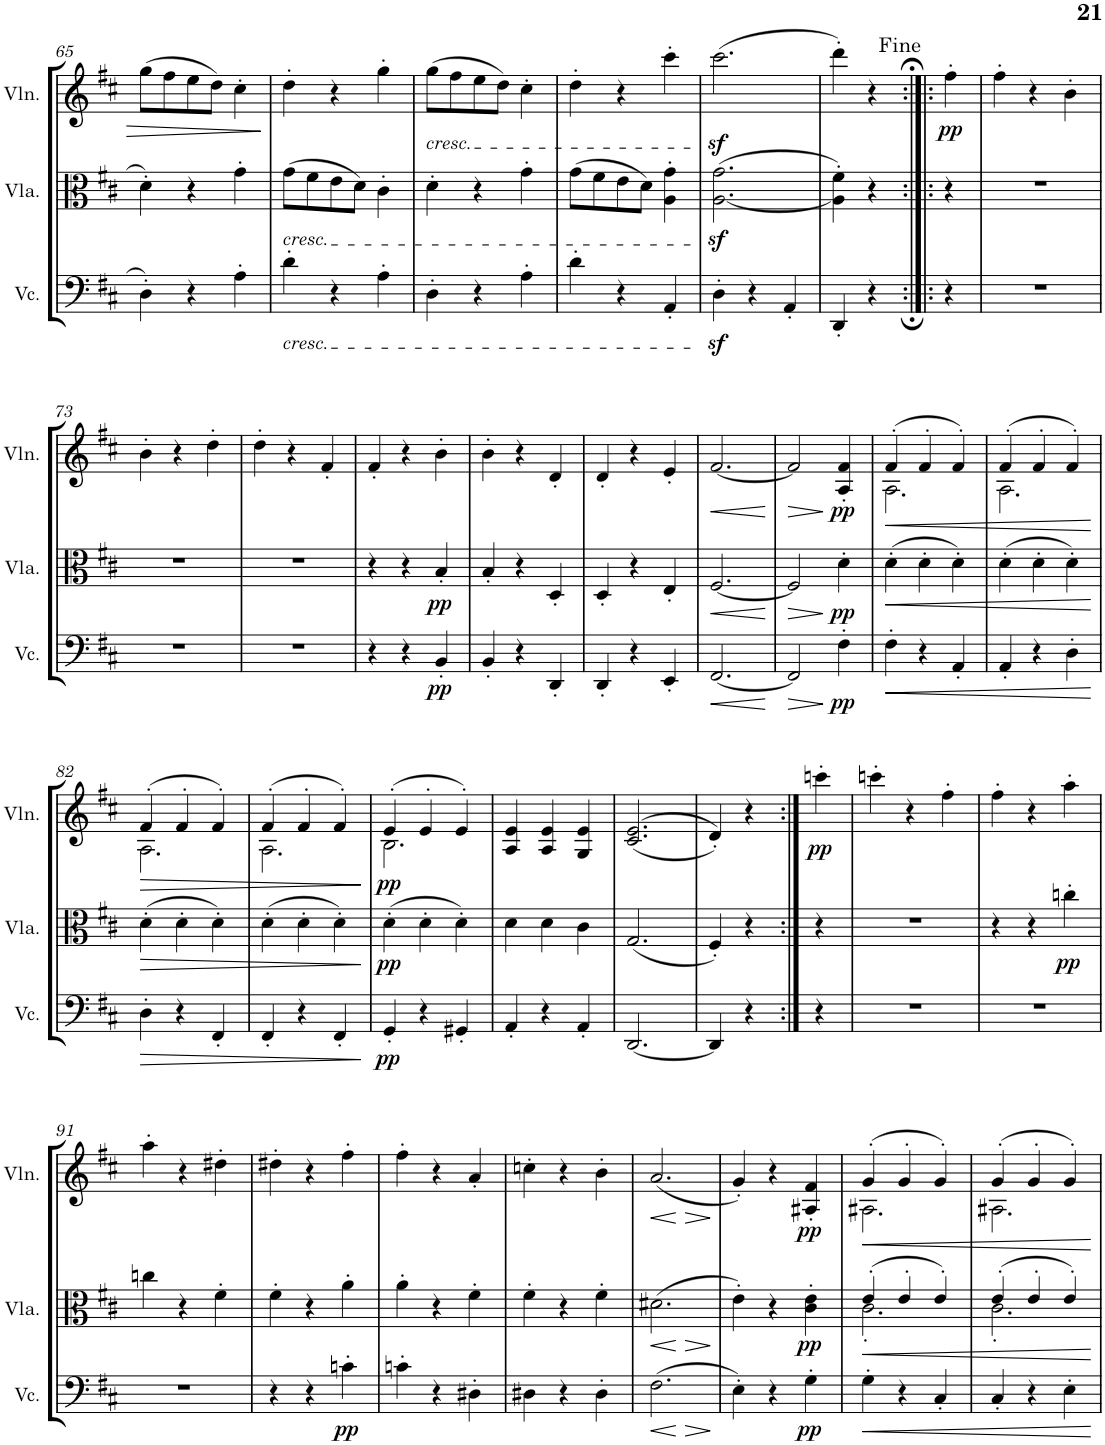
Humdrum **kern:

**kern	**dynam	**kern	**dynam	**kern	**dynam
*part3	*part3	*part2	*part2	*part1	*part1
*staff3	*staff3	*staff2	*staff2	*staff1	*staff1
*I"Violoncello	*	*I"Viola	*	*I"Violin	*
*I'Vc.	*	*I'Vla.	*	*I'Vln.	*
!!LO:PB:g=z
*clefF4	*	*clefC3	*	*clefG2	*
*k[f#c#]	*	*k[f#c#]	*	*k[f#c#]	*
*M3/4	*	*M3/4	*	*M3/4	*
=65	=65	=65	=65	=65	=65
4D'\	.	4d'\	.	(8gg\L	.
.	.	.	.	8ff#\	.
4r	.	4r	.	8ee\	.
.	.	.	.	8dd\J)	.
4A'\	.	4g'\	.	4cc#'\	.
=66	=66	=66	=66	=66	=66
!	!	!LO:TX:b:i:t=cresc.	!	!	!
!LO:TX:b:i:t=cresc.	!	!	!	!	!
4d'\	.	(8g\L	.	4dd'\	.
.	.	8f#\	.	.	.
4r	.	8e\	.	4r	.
.	.	8d\J)	.	.	.
4A'\	.	4c#'\	.	4gg'\	.
=67	=67	=67	=67	=67	=67
!	!	!	!	!LO:TX:b:i:t=cresc.	!
4D'\	.	4d'\	.	(8gg\L	.
.	.	.	.	8ff#\	.
4r	.	4r	.	8ee\	.
.	.	.	.	8dd\J)	.
4A'\	.	4g'\	.	4cc#'\	.
=68	=68	=68	=68	=68	=68
4d'\	.	(8g\L	.	4dd'\	.
.	.	8f#\	.	.	.
4r	.	8e\	.	4r	.
.	.	8d\J)	.	.	.
4AA'/	.	4A\' 4g\'	.	4ccc#'\	.
=69	=69	=69	=69	=69	=69
4Dz<'\	.	([2.A\z< 2.g\z<	.	(2.ccc#z<\	.
4r	.	.	.	.	.
4AA'/	.	.	.	.	.
=70	=70	=70	=70	=70	=70
4DD'/	.	4A\]' 4f#\')	.	4ddd'\)	.
4r	.	4r	.	4r	.
=71:|!|:	=71:|!|:	=71:|!|:	=71:|!|:	=71:|!|:	=71:|!|:
!	!	!	!	!	!LO:DY:b
4r	.	4r	.	4ff#'\	pp
=72	=72	=72	=72	=72	=72
2.r	.	2.r	.	4ff#'\	.
.	.	.	.	4r	.
.	.	.	.	4b'\	.
!!LO:LB:g=z
=73	=73	=73	=73	=73	=73
2.r	.	2.r	.	4b'\	.
.	.	.	.	4r	.
.	.	.	.	4dd'\	.
=74	=74	=74	=74	=74	=74
2.r	.	2.r	.	4dd'\	.
.	.	.	.	4r	.
.	.	.	.	4f#'/	.
=75	=75	=75	=75	=75	=75
4r	.	4r	.	4f#'/	.
4r	.	4r	.	4r	.
!	!LO:DY:b	!	!LO:DY:b	!	!
4BB'/	pp	4B'/	pp	4b'\	.
=76	=76	=76	=76	=76	=76
4BB'/	.	4B'/	.	4b'\	.
4r	.	4r	.	4r	.
4DD'/	.	4D'/	.	4d'/	.
=77	=77	=77	=77	=77	=77
4DD'/	.	4D'/	.	4d'/	.
4r	.	4r	.	4r	.
4EE'/	.	4E'/	.	4e'/	.
=78	=78	=78	=78	=78	=78
!	!LO:HP:b	!	!LO:HP:b	!	!LO:HP:b
[2.FF#/	<	[2.F#/	<	[2.f#/	<
.	[	.	[	.	[
=79	=79	=79	=79	=79	=79
!	!LO:HP:b	!	!LO:HP:b	!	!LO:HP:b
2FF#/]	>	2F#/]	>	2f#/]	>
!	!LO:DY:n=1:b	!	!LO:DY:n=1:b	!	!LO:DY:n=1:b
4F#'\	] pp	4d'\	] pp	4A/' 4f#/'	] pp
=80	=80	=80	=80	=80	=80
!	!LO:HP:b	!	!LO:HP:b	!	!LO:HP:b
*	*	*	*	*^	*
4F#'\	<	(4d'\	<	(4f#'/	2.A\	<
4r	.	4d'\	.	4f#'/	.	.
4AA'/	.	4d'\)	.	4f#'/)	.	.
=81	=81	=81	=81	=81	=81	=81
4AA'/	.	(4d'\	.	(4f#'/	2.A\	.
4r	.	4d'\	.	4f#'/	.	.
4D'\	.	4d'\)	.	4f#'/)	.	.
*	*	*	*	*v	*v	*
.	[	.	[	.	[
!!LO:LB:g=z
=82	=82	=82	=82	=82	=82
!	!LO:HP:b	!	!LO:HP:b	!	!LO:HP:b
*	*	*	*	*^	*
4D'\	>	(4d'\	>	(4f#'/	2.A\	>
4r	.	4d'\	.	4f#'/	.	.
4FF#'/	.	4d'\)	.	4f#'/)	.	.
=83	=83	=83	=83	=83	=83	=83
4FF#'/	.	(4d'\	.	(4f#'/	2.A\	.
4r	.	4d'\	.	4f#'/	.	.
4FF#'/	.	4d'\)	.	4f#'/)	.	.
*	*	*	*	*v	*v	*
.	]	.	]	.	]
=84	=84	=84	=84	=84	=84
*	*	*	*	*^	*
!	!LO:DY:b	!	!LO:DY:b	!	!	!LO:DY:b
4GG'/	pp	(4d'\	pp	(4e'/	2.B\	pp
4r	.	4d'\	.	4e'/	.	.
4GG#X'/	.	4d'\)	.	4e'/)	.	.
*	*	*	*	*v	*v	*
=85	=85	=85	=85	=85	=85
4AA'/	.	4d\	.	4A/ 4e/	.
4r	.	4d\	.	4A/ 4e/	.
4AA'/	.	4c#\	.	4G/ 4e/	.
=86	=86	=86	=86	=86	=86
[2.DD/	.	(2.G/	.	(>(2.c#/ 2.e/	.
=87	=87	=87	=87	=87	=87
4DD/]	.	4F#'/)	.	4d'/))	.
4r	.	4r	.	4r	.
=88:|!	=88:|!	=88:|!	=88:|!	=88:|!	=88:|!
!	!	!	!	!	!LO:DY:b
4r	.	4r	.	4cccn'\	pp
=89	=89	=89	=89	=89	=89
2.r	.	2.r	.	4cccn'\	.
.	.	.	.	4r	.
.	.	.	.	4ff#'\	.
=90	=90	=90	=90	=90	=90
2.r	.	4r	.	4ff#'\	.
.	.	4r	.	4r	.
!	!	!	!LO:DY:b	!	!
.	.	4ccn'\	pp	4aa'\	.
!!LO:LB:g=z
=91	=91	=91	=91	=91	=91
2.r	.	4ccn\	.	4aa'\	.
.	.	4r	.	4r	.
.	.	4f#'\	.	4dd#X'\	.
=92	=92	=92	=92	=92	=92
4r	.	4f#'\	.	4dd#X'\	.
4r	.	4r	.	4r	.
!	!LO:DY:b	!	!	!	!
4cn'\	pp	4a'\	.	4ff#'\	.
=93	=93	=93	=93	=93	=93
4cn'\	.	4a'\	.	4ff#'\	.
4r	.	4r	.	4r	.
4D#X'\	.	4f#'\	.	4a'/	.
=94	=94	=94	=94	=94	=94
4D#X\	.	4f#'\	.	4ccn'\	.
4r	.	4r	.	4r	.
4D#'\	.	4f#'\	.	4b'\	.
=95	=95	=95	=95	=95	=95
!	!LO:HP:b	!	!LO:HP:b	!	!LO:HP:b
*^	*	*^	*	*^	*
(2.F#\	4.ryy	<	(2.d#X\	4.ryy	<	(2.a/	4.ryy	<
.	4.ryy	[	.	4.ryy	[	.	4.ryy	[
*v	*v	*	*	*	*	*v	*v	*
*	*	*v	*v	*	*	*
=96	=96	=96	=96	=96	=96
4E'\)	.	4e'\)	.	4g'/)	.
4r	.	4r	.	4r	.
!	!LO:DY:b	!	!LO:DY:b	!	!LO:DY:b
4G'\	pp	4c#\' 4e\'	pp	4A#X/' 4f#/'	pp
=97	=97	=97	=97	=97	=97
!	!LO:HP:b	!	!LO:HP:b	!	!LO:HP:b
*	*	*^	*	*^	*
4G'\	<	(4e'/	2.c#'\	<	(4g'/	2.A#X\	<
4r	.	4e'/	.	.	4g'/	.	.
4C#'/	.	4e'/)	.	.	4g'/)	.	.
=98	=98	=98	=98	=98	=98	=98	=98
4C#'/	.	(4e'/	2.c#'\	.	(4g'/	2.A#X\	.
4r	.	4e'/	.	.	4g'/	.	.
4E'\	.	4e'/)	.	.	4g'/)	.	.
*	*	*v	*v	*	*	*	*
*	*	*	*	*v	*v	*
.	[	.	[	.	[
=	=	=	=	=	=
*-	*-	*-	*-	*-	*-
